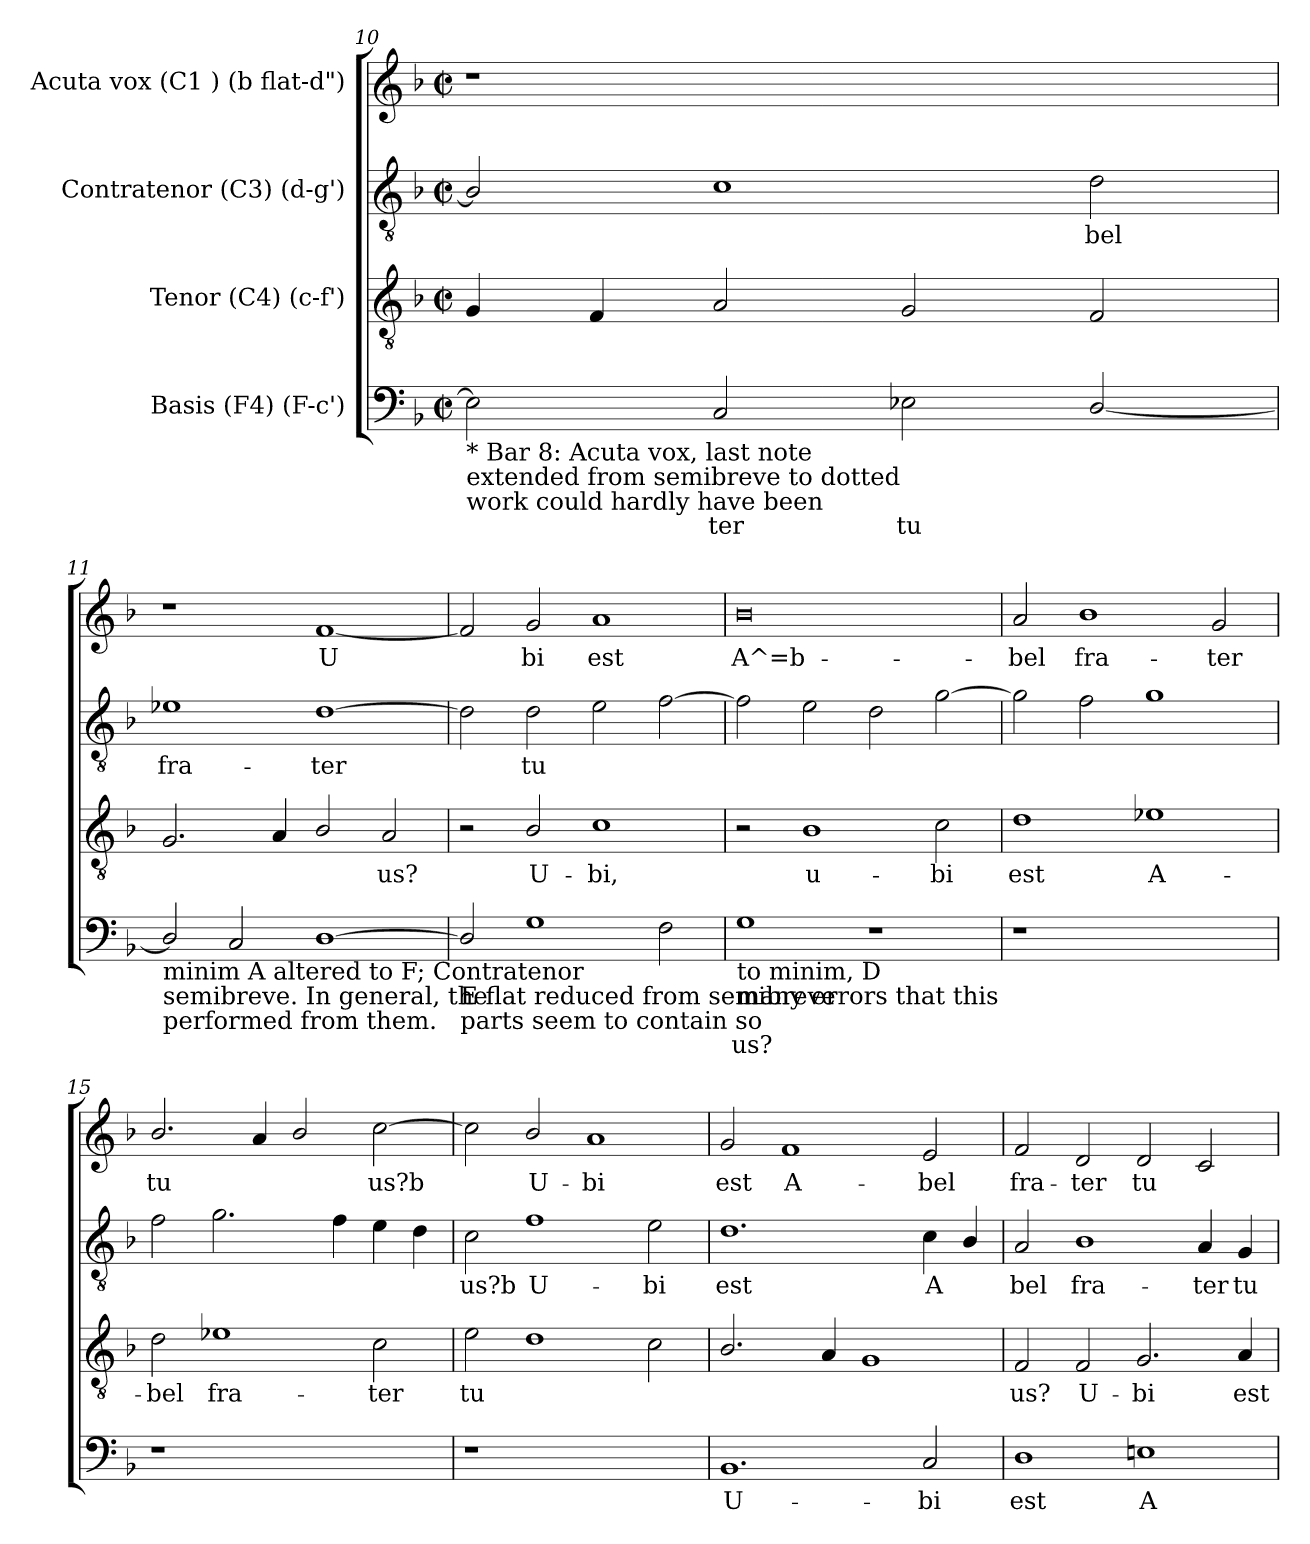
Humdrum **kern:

**kern	**text	**kern	**text	**kern	**text	**kern	**text
*part4	*part4	*part3	*part3	*part2	*part2	*part1	*part1
*staff4	*staff4	*staff3	*staff3	*staff2	*staff2	*staff1	*staff1
*I"Basis (F4)  (F-c')	*	*I"Tenor (C4)  (c-f')	*	*I"Contratenor (C3)  (d-g')	*	*I"Acuta vox (C1 )  (b flat-d")	*
*clefF4	*	*clefGv2	*	*clefGv2	*	*clefG2	*
*k[b-]	*	*k[b-]	*	*k[b-]	*	*k[b-]	*
*F:	*	*F:	*	*F:	*	*F:	*
*M2/2	*	*M2/2	*	*M2/2	*	*M2/2	*
*met(c|)	*	*met(c|)	*	*met(c|)	*	*met(c|)	*
=10	=10	=10	=10	=10	=10	=10	=10
!LO:TX:b:t=* Bar 8&colon; Acuta vox, last note	!	!	!	!	!	!	!
!LO:TX:b:t=extended from semibreve to dotted	!	!	!	!	!	!	!
!LO:TX:b:t=work could hardly have been	!	!	!	!	!	!	!
!	!LO:LY:b:cj	!	!LO:LY:b:cj	!	!LO:LY:b:cj	!	!
2E-\]	--	4G/	--	2B-/]	--	1r	.
!	!	!	!LO:LY:b:cj	!	!	!	!
.	.	4F/	--	.	.	.	.
!	!LO:LY:b:cj	!	!LO:LY:b:cj	!	!LO:LY:b:cj	!	!
2C/	-ter	2A/	--	1c	--	.	.
!	!LO:LY:b:cj	!	!LO:LY:b:cj	!	!	!	!
2E-X\	tu-	2G/	--	.	.	1ryy	.
!	!LO:LY:b:cj	!	!LO:LY:b:cj	!	!LO:LY:b:cj	!	!
[<2D/	--	2F/	--	2d\	-bel	.	.
=11	=11	=11	=11	=11	=11	=11	=11
!LO:TX:b:t=minim A altered to F; Contratenor	!	!	!	!	!	!	!
!LO:TX:b:t=semibreve. In general, the	!	!	!	!	!	!	!
!LO:TX:b:t=performed from them.	!	!	!	!	!	!	!
!	!LO:LY:b:cj	!	!LO:LY:b:cj	!	!LO:LY:b:cj	!	!
2D/]	--	2.G/	--	1e-	fra-	1r	.
!	!LO:LY:b:cj	!	!	!	!	!	!
2C/	--	.	.	.	.	.	.
!	!	!	!LO:LY:b:cj	!	!	!	!
.	.	4A/	--	.	.	.	.
!	!LO:LY:b:cj	!	!LO:LY:b:cj	!	!LO:LY:b:cj	!	!LO:LY:b:cj
[<1D	--	2B-/	--	[>1d	-ter	[<1f	U-
!	!	!	!LO:LY:b:cj	!	!	!	!
.	.	2A/	-us?	.	.	.	.
=12	=12	=12	=12	=12	=12	=12	=12
!LO:TX:b:t=E flat reduced from semibreve	!	!	!	!	!	!	!
!LO:TX:b:t=parts seem to contain so	!	!	!	!	!	!	!
!	!LO:LY:b:cj	!	!	!	!LO:LY:b:cj	!	!LO:LY:b:cj
2D/]	--	2r	.	2d\]	.	2f/]	--
!	!LO:LY:b:cj	!	!LO:LY:b:cj	!	!LO:LY:b:cj	!	!LO:LY:b:cj
1G	--	2B-/	U-	2d\	tu-	2g/	-bi
!	!	!	!LO:LY:b:cj	!	!LO:LY:b:cj	!	!LO:LY:b:cj
.	.	1c	-bi,	2e\	--	1a	est
!	!LO:LY:b:cj	!	!	!	!LO:LY:b:cj	!	!
2F\	--	.	.	[>2f\	--	.	.
!!LO:PB:g=z
=13	=13	=13	=13	=13	=13	=13	=13
!LO:TX:b:t=to minim, D	!	!	!	!	!	!	!
!LO:TX:b:t=many errors that this	!	!	!	!	!	!	!
!	!LO:LY:b:cj	!	!	!	!LO:LY:b:cj	!	!LO:LY:b:cj
1G	-us?	2r	.	2f\]	--	0b-	A^=b-
!	!	!	!LO:LY:b:cj	!	!LO:LY:b:cj	!	!
.	.	1B-	u-	2e\	--	.	.
!	!	!	!	!	!LO:LY:b:cj	!	!
1r	.	.	.	2d\	--	.	.
!	!	!	!LO:LY:b:cj	!	!LO:LY:b:cj	!	!
.	.	2c\	-bi	[>2g\	--	.	.
=14	=14	=14	=14	=14	=14	=14	=14
!	!	!	!LO:LY:b:cj	!	!LO:LY:b:cj	!	!LO:LY:b:cj
1r	.	1d	est	2g\]	--	2a/	-bel
!	!	!	!	!	!LO:LY:b:cj	!	!LO:LY:b:cj
.	.	.	.	2f\	--	1b-	fra-
!	!	!	!LO:LY:b:cj	!	!LO:LY:b:cj	!	!
1ryy	.	1e-X	A-	1g	--	.	.
!	!	!	!	!	!	!	!LO:LY:b:cj
.	.	.	.	.	.	2g/	-ter
=15	=15	=15	=15	=15	=15	=15	=15
!	!	!	!LO:LY:b:cj	!	!LO:LY:b:cj	!	!LO:LY:b:cj
1r	.	2d\	-bel	2f\	--	2.b-/	tu-
!	!	!	!LO:LY:b:cj	!	!LO:LY:b:cj	!	!
.	.	1e-	fra-	2.g\	--	.	.
!	!	!	!	!	!	!	!LO:LY:b:cj
.	.	.	.	.	.	4a/	--
!	!	!	!	!	!	!	!LO:LY:b:cj
1ryy	.	.	.	.	.	2b-/	--
!	!	!	!	!	!LO:LY:b:cj	!	!
.	.	.	.	4f\	--	.	.
!	!	!	!LO:LY:b:cj	!	!LO:LY:b:cj	!	!LO:LY:b:cj
.	.	2c\	-ter	4e\	--	[>2cc\	-us?b
!	!	!	!	!	!LO:LY:b:cj	!	!
.	.	.	.	4d\	--	.	.
=16	=16	=16	=16	=16	=16	=16	=16
!	!	!	!LO:LY:b:cj	!	!LO:LY:b:cj	!	!LO:LY:b:cj
1r	.	2e\	tu-	2c\	-us?b	2cc\]	.
!	!	!	!LO:LY:b:cj	!	!LO:LY:b:cj	!	!LO:LY:b:cj
.	.	1d	--	1f	U-	2b-/	U-
!	!	!	!	!	!	!	!LO:LY:b:cj
1ryy	.	.	.	.	.	1a	-bi
!	!	!	!LO:LY:b:cj	!	!LO:LY:b:cj	!	!
.	.	2c\	--	2e\	-bi	.	.
!!LO:LB:g=z
=17	=17	=17	=17	=17	=17	=17	=17
!	!LO:LY:b:cj	!	!LO:LY:b:cj	!	!LO:LY:b:cj	!	!LO:LY:b:cj
1.BB-	U-	2.B-/	--	1.d	est	2g/	est
!	!	!	!	!	!	!	!LO:LY:b:cj
.	.	.	.	.	.	1f	A-
!	!	!	!LO:LY:b:cj	!	!	!	!
.	.	4A/	--	.	.	.	.
!	!	!	!LO:LY:b:cj	!	!	!	!
.	.	1G	--	.	.	.	.
!	!LO:LY:b:cj	!	!	!	!LO:LY:b:cj	!	!LO:LY:b:cj
2C/	-bi	.	.	4c\	A-	2e/	-bel
!	!	!	!	!	!LO:LY:b:cj	!	!
.	.	.	.	4B-/	--	.	.
=18	=18	=18	=18	=18	=18	=18	=18
!	!LO:LY:b:cj	!	!LO:LY:b:cj	!	!LO:LY:b:cj	!	!LO:LY:b:cj
1D	est	2F/	-us?	2A/	-bel	2f/	fra-
!	!	!	!LO:LY:b:cj	!	!LO:LY:b:cj	!	!LO:LY:b:cj
.	.	2F/	U-	1B-	fra-	2d/	-ter
!	!LO:LY:b:cj	!	!LO:LY:b:cj	!	!	!	!LO:LY:b:cj
1En	A-	2.G/	-bi	.	.	2d/	tu-
!	!	!	!	!	!LO:LY:b:cj	!	!LO:LY:b:cj
.	.	.	.	4A/	-ter	2c/	--
!	!	!	!LO:LY:b:cj	!	!LO:LY:b:cj	!	!
.	.	4A/	est	4G/	tu-	.	.
=	=	=	=	=	=	=	=
*-	*-	*-	*-	*-	*-	*-	*-
